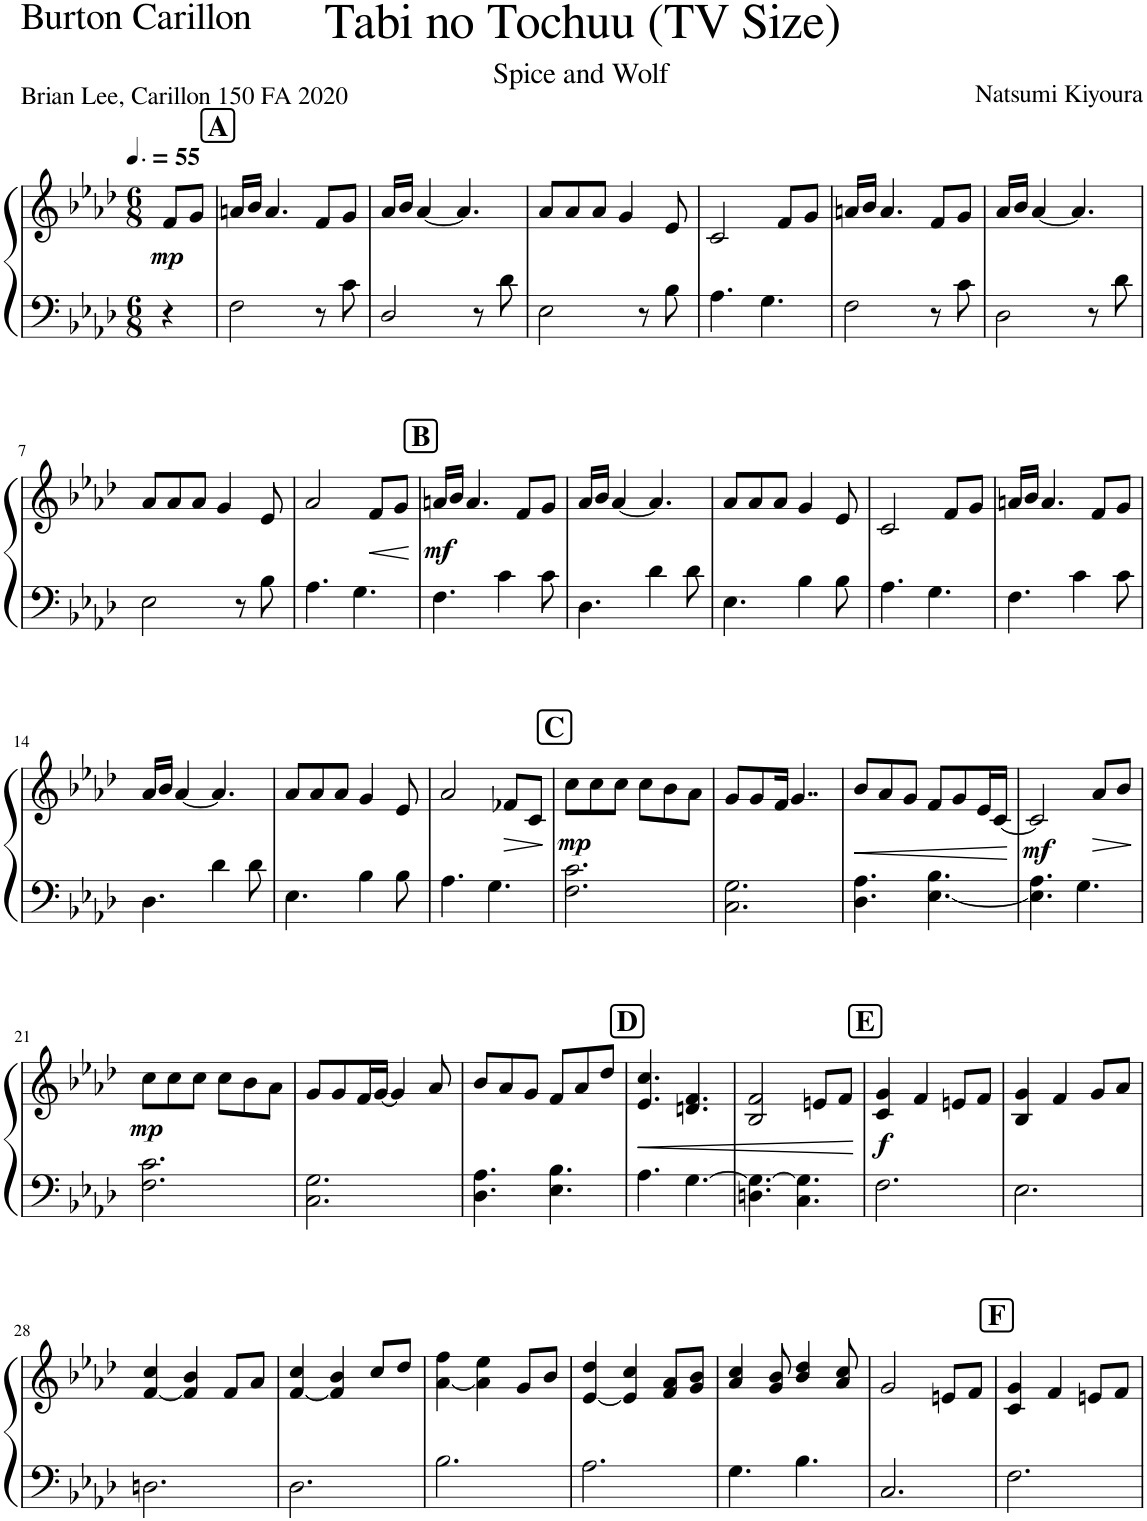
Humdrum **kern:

**kern	**kern	**dynam
*part1	*part1	*part1
*staff2	*staff1	*staff1/2
*I"Piano	*	*
*I'Pno.	*	*
*clefF4	*clefG2	*
*Trd2c4	*Trd2c4	*
*k[b-e-a-d-]	*k[b-e-a-d-]	*
*M6/8	*M6/8	*
*MM83	*MM83	*
=	=	=
!	!	!LO:DY:b
4r	8f/L	mp
.	8g/J	.
!!LO:REH:place=s1:a:B:cj:fs=14:t=A
=1	=1	=1
2F\	16an/LL	.
.	16b-/JJ	.
.	4.a/	.
8r	8f/L	.
8c\	8g/J	.
=2	=2	=2
2D-/	16a-/LL	.
.	16b-/JJ	.
.	[4a-/	.
.	4.a-/]	.
8r	.	.
8d-\	.	.
=3	=3	=3
2E-\	8a-/L	.
.	8a-/	.
.	8a-/J	.
.	4g/	.
8r	.	.
8B-\	8e-/	.
=4	=4	=4
4.A-\	2c/	.
4.G\	.	.
.	8f/L	.
.	8g/J	.
=5	=5	=5
2F\	16an/LL	.
.	16b-/JJ	.
.	4.a/	.
8r	8f/L	.
8c\	8g/J	.
=6	=6	=6
2D-\	16a-/LL	.
.	16b-/JJ	.
.	[4a-/	.
.	4.a-/]	.
8r	.	.
8d-\	.	.
!!LO:LB:g=z
=7	=7	=7
2E-\	8a-/L	.
.	8a-/	.
.	8a-/J	.
.	4g/	.
8r	.	.
8B-\	8e-/	.
=8	=8	=8
4.A-\	2a-/	.
4.G\	.	.
!	!	!LO:HP:b
.	8f/L	<
.	8g/J	.
.	.	[
!!LO:REH:place=s1:a:B:cj:fs=14:t=B
=9	=9	=9
!	!	!LO:DY:b
4.F\	16an/LL	mf
.	16b-/JJ	.
.	4.a/	.
4c\	.	.
.	8f/L	.
8c\	8g/J	.
=10	=10	=10
4.D-\	16a-/LL	.
.	16b-/JJ	.
.	[4a-/	.
4d-\	4.a-/]	.
8d-\	.	.
=11	=11	=11
4.E-\	8a-/L	.
.	8a-/	.
.	8a-/J	.
4B-\	4g/	.
8B-\	8e-/	.
=12	=12	=12
4.A-\	2c/	.
4.G\	.	.
.	8f/L	.
.	8g/J	.
=13	=13	=13
4.F\	16an/LL	.
.	16b-/JJ	.
.	4.a/	.
4c\	.	.
.	8f/L	.
8c\	8g/J	.
!!LO:LB:g=z
=14	=14	=14
4.D-\	16a-/LL	.
.	16b-/JJ	.
.	[4a-/	.
4d-\	4.a-/]	.
8d-\	.	.
=15	=15	=15
4.E-\	8a-/L	.
.	8a-/	.
.	8a-/J	.
4B-\	4g/	.
8B-\	8e-/	.
=16	=16	=16
4.A-\	2a-/	.
4.G\	.	.
!	!	!LO:HP:b
.	8f-X/L	>
.	8c/J	.
.	.	]
!!LO:REH:place=s1:a:B:cj:fs=14:t=C
=17	=17	=17
!	!	!LO:DY:b
2.F\ 2.c\	8cc\L	mp
.	8cc\	.
.	8cc\J	.
.	8cc\L	.
.	8b-\	.
.	8a-\J	.
=18	=18	=18
2.C\ 2.G\	8g/L	.
.	8g/	.
.	16f/Jk	.
.	4..g/	.
=19	=19	=19
!	!	!LO:HP:b
4.D-\ 4.A-\	8b-/L	<
.	8a-/	.
.	8g/J	.
[4.E-\ 4.B-\	8f/L	.
.	8g/	.
.	16e-/L	.
.	[16c/JJ	.
.	.	[
=20	=20	=20
*^	*	*
!	!	!	!LO:DY:b
4.E-\] 4.A-\	2ryy	2c/]	mf
4.G\	.	.	.
!	!	!	!LO:HP:b
.	4ryy	8a-/L	>
.	.	8b-/J	.
*v	*v	*	*
.	.	]
!!LO:LB:g=z
=21	=21	=21
!	!	!LO:DY:b
2.F\ 2.c\	8cc\L	mp
.	8cc\	.
.	8cc\J	.
.	8cc\L	.
.	8b-\	.
.	8a-\J	.
=22	=22	=22
2.C\ 2.G\	8g/L	.
.	8g/	.
.	16f/L	.
.	[16g/JJ	.
.	4g/]	.
.	8a-/	.
=23	=23	=23
4.D-\ 4.A-\	8b-/L	.
.	8a-/	.
.	8g/J	.
4.E-\ 4.B-\	8f/L	.
.	8a-/	.
.	8dd-/J	.
!!LO:REH:place=s1:a:B:cj:fs=14:t=D
=24	=24	=24
!	!	!LO:HP:b
4.A-\	4.e-/ 4.cc/	<
[4.G\	4.dn/ 4.f/	.
=25	=25	=25
4.Dn\ 4.G\_	2B-/ 2f/	.
4.C\ 4.G\]	.	.
.	8en/L	.
.	8f/J	.
.	.	[
!!LO:REH:place=s1:a:B:cj:fs=14:t=E
=26	=26	=26
!	!	!LO:DY:b
2.F\	4c/ 4g/	f
.	4f/	.
.	8en/L	.
.	8f/J	.
=27	=27	=27
2.E-\	4B-/ 4g/	.
.	4f/	.
.	8g/L	.
.	8a-/J	.
!!LO:LB:g=z
=28	=28	=28
2.Dn\	[4f/ 4cc/	.
.	4f/] 4b-/	.
.	8f/L	.
.	8a-/J	.
=29	=29	=29
2.D-\	[4f/ 4cc/	.
.	4f/] 4b-/	.
.	8cc/L	.
.	8dd-/J	.
=30	=30	=30
2.B-\	[4a-\ 4ff\	.
.	4a-\] 4ee-\	.
.	8g/L	.
.	8b-/J	.
=31	=31	=31
2.A-\	[4e-/ 4dd-/	.
.	4e-/] 4cc/	.
.	8f/ 8a-/L	.
.	8g/ 8b-/J	.
=32	=32	=32
4.G\	4a-/ 4cc/	.
.	8g/ 8b-/	.
4.B-\	4b-/ 4dd-/	.
.	8a-/ 8cc/	.
=33	=33	=33
2.C/	2g/	.
.	8en/L	.
.	8f/J	.
!!LO:REH:place=s1:a:B:cj:fs=14:t=F
=34	=34	=34
2.F\	4c/ 4g/	.
.	4f/	.
.	8en/L	.
.	8f/J	.
=	=	=
*-	*-	*-
